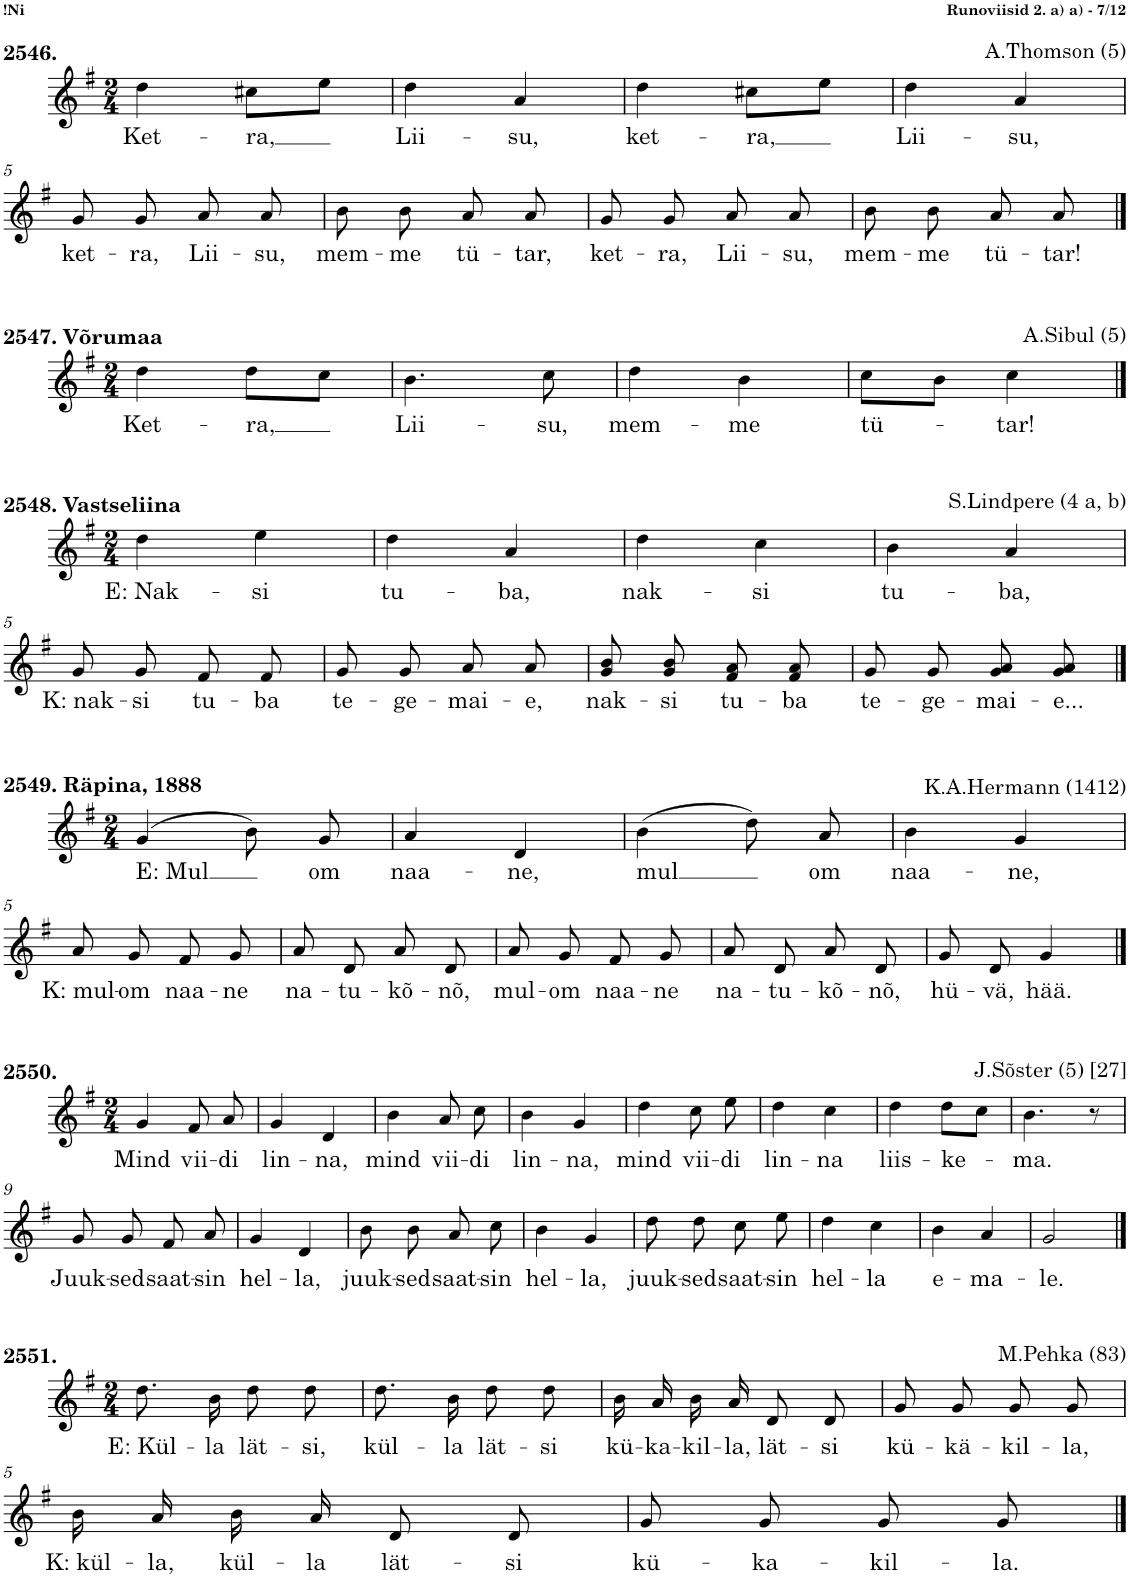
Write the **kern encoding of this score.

**kern	**text
*part1	*part1
*staff1	*staff1
*I"Piano	*
*I'Pno.	*
!!LO:PB:g=z
*clefG2	*
*k[f#]	*
*M2/4	*
=1	=1
!	!LO:LY:b
4dd\	Ket-
!	!LO:LY:b
8cc#X\L	-ra,
8ee\J	.
=2	=2
!	!LO:LY:b
4dd\	Lii-
!	!LO:LY:b
4a/	-su,
=3	=3
!	!LO:LY:b
4dd\	ket-
!	!LO:LY:b
8cc#X\L	-ra,
8ee\J	.
=4	=4
!	!LO:LY:b
4dd\	Lii-
!	!LO:LY:b
4a/	-su,
!!LO:LB:g=z
=5	=5
!	!LO:LY:b
8g/	ket-
!	!LO:LY:b
8g/	-ra,
!	!LO:LY:b
8a/	Lii-
!	!LO:LY:b
8a/	-su,
=6	=6
!	!LO:LY:b
8b\	mem-
!	!LO:LY:b
8b\	-me
!	!LO:LY:b
8a/	tü-
!	!LO:LY:b
8a/	-tar,
=7	=7
!	!LO:LY:b
8g/	ket-
!	!LO:LY:b
8g/	-ra,
!	!LO:LY:b
8a/	Lii-
!	!LO:LY:b
8a/	-su,
=8	=8
!	!LO:LY:b
8b\	mem-
!	!LO:LY:b
8b\	-me
!	!LO:LY:b
8a/	tü-
!	!LO:LY:b
8a/	-tar!
!!LO:LB:g=z
==1	==1
*k[f#]	*
*M2/4	*
!	!LO:LY:b
4dd\	Ket-
!	!LO:LY:b
8dd\L	-ra,
8cc\J	.
=2	=2
!	!LO:LY:b
4.b\	Lii-
!	!LO:LY:b
8cc\	-su,
=3	=3
!	!LO:LY:b
4dd\	mem-
!	!LO:LY:b
4b\	-me
=4	=4
!	!LO:LY:b
8cc\L	tü-
8b\J	.
!	!LO:LY:b
4cc\	-tar!
!!LO:LB:g=z
==1	==1
*k[f#]	*
*M2/4	*
!	!LO:LY:b
4dd\	E: Nak-
!	!LO:LY:b
4ee\	-si
=2	=2
!	!LO:LY:b
4dd\	tu-
!	!LO:LY:b
4a/	-ba,
=3	=3
!	!LO:LY:b
4dd\	nak-
!	!LO:LY:b
4cc\	-si
=4	=4
!	!LO:LY:b
4b\	tu-
!	!LO:LY:b
4a/	-ba,
!!LO:LB:g=z
=5	=5
!	!LO:LY:b
8g/	K: nak-
!	!LO:LY:b
8g/	-si
!	!LO:LY:b
8f#/	tu-
!	!LO:LY:b
8f#/	-ba
=6	=6
!	!LO:LY:b
8g/	te-
!	!LO:LY:b
8g/	-ge-
!	!LO:LY:b
8a/	-mai-
!	!LO:LY:b
8a/	-e,
=7	=7
!	!LO:LY:b
8g/ 8b/	nak-
!	!LO:LY:b
8g/ 8b/	-si
!	!LO:LY:b
8f#/ 8a/	tu-
!	!LO:LY:b
8f#/ 8a/	-ba
=8	=8
!	!LO:LY:b
8g/	te-
!	!LO:LY:b
8g/	-ge-
!	!LO:LY:b
8g/ 8a/	-mai-
!	!LO:LY:b
8g/ 8a/	-e...
!!LO:LB:g=z
==1	==1
*k[f#]	*
*M2/4	*
!	!LO:LY:b
(4g/	E: Mul
8b\)	.
!	!LO:LY:b
8g/	om
=2	=2
!	!LO:LY:b
4a/	naa-
!	!LO:LY:b
4d/	-ne,
=3	=3
!	!LO:LY:b
(4b\	mul
8dd\)	.
!	!LO:LY:b
8a/	om
=4	=4
!	!LO:LY:b
4b\	naa-
!	!LO:LY:b
4g/	-ne,
!!LO:LB:g=z
=5	=5
!	!LO:LY:b
8a/	K: mul-
!	!LO:LY:b
8g/	-om
!	!LO:LY:b
8f#/	naa-
!	!LO:LY:b
8g/	-ne
=6	=6
!	!LO:LY:b
8a/	na-
!	!LO:LY:b
8d/	-tu-
!	!LO:LY:b
8a/	-kõ-
!	!LO:LY:b
8d/	-nõ,
=7	=7
!	!LO:LY:b
8a/	mul-
!	!LO:LY:b
8g/	-om
!	!LO:LY:b
8f#/	naa-
!	!LO:LY:b
8g/	-ne
=8	=8
!	!LO:LY:b
8a/	na-
!	!LO:LY:b
8d/	-tu-
!	!LO:LY:b
8a/	-kõ-
!	!LO:LY:b
8d/	-nõ,
=9	=9
!	!LO:LY:b
8g/	hü-
!	!LO:LY:b
8d/	-vä,
!	!LO:LY:b
4g/	hää.
!!LO:LB:g=z
==1	==1
*k[f#]	*
*M2/4	*
!	!LO:LY:b
4g/	Mind
!	!LO:LY:b
8f#/	vii-
!	!LO:LY:b
8a/	-di
=2	=2
!	!LO:LY:b
4g/	lin-
!	!LO:LY:b
4d/	-na,
=3	=3
!	!LO:LY:b
4b\	mind
!	!LO:LY:b
8a/	vii-
!	!LO:LY:b
8cc\	-di
=4	=4
!	!LO:LY:b
4b\	lin-
!	!LO:LY:b
4g/	-na,
=5	=5
!	!LO:LY:b
4dd\	mind
!	!LO:LY:b
8cc\	vii-
!	!LO:LY:b
8ee\	-di
=6	=6
!	!LO:LY:b
4dd\	lin-
!	!LO:LY:b
4cc\	-na
=7	=7
!	!LO:LY:b
4dd\	liis-
!	!LO:LY:b
8dd\L	-ke-
8cc\J	.
=8	=8
!	!LO:LY:b
4.b\	-ma.
8r	.
!!LO:LB:g=z
=9	=9
!	!LO:LY:b
8g/	Juuk-
!	!LO:LY:b
8g/	-sed
!	!LO:LY:b
8f#/	saat-
!	!LO:LY:b
8a/	-sin
=10	=10
!	!LO:LY:b
4g/	hel-
!	!LO:LY:b
4d/	-la,
=11	=11
!	!LO:LY:b
8b\	juuk-
!	!LO:LY:b
8b\	-sed
!	!LO:LY:b
8a/	saat-
!	!LO:LY:b
8cc\	-sin
=12	=12
!	!LO:LY:b
4b\	hel-
!	!LO:LY:b
4g/	-la,
=13	=13
!	!LO:LY:b
8dd\	juuk-
!	!LO:LY:b
8dd\	-sed
!	!LO:LY:b
8cc\	saat-
!	!LO:LY:b
8ee\	-sin
=14	=14
!	!LO:LY:b
4dd\	hel-
!	!LO:LY:b
4cc\	-la
=15	=15
!	!LO:LY:b
4b\	e-
!	!LO:LY:b
4a/	-ma-
=16	=16
!	!LO:LY:b
2g/	-le.
!!LO:LB:g=z
==1	==1
*k[f#]	*
*M2/4	*
!	!LO:LY:b
8.dd\	E: Kül-
!	!LO:LY:b
16b\	-la
!	!LO:LY:b
8dd\	lät-
!	!LO:LY:b
8dd\	-si,
=2	=2
!	!LO:LY:b
8.dd\	kül-
!	!LO:LY:b
16b\	-la
!	!LO:LY:b
8dd\	lät-
!	!LO:LY:b
8dd\	-si
=3	=3
!	!LO:LY:b
16b\	kü-
!	!LO:LY:b
16a/	-ka-
!	!LO:LY:b
16b\	-kil-
!	!LO:LY:b
16a/	-la,
!	!LO:LY:b
8d/	lät-
!	!LO:LY:b
8d/	-si
=4	=4
!	!LO:LY:b
8g/	kü-
!	!LO:LY:b
8g/	-kä-
!	!LO:LY:b
8g/	-kil-
!	!LO:LY:b
8g/	-la,
!!LO:LB:g=z
=5	=5
!	!LO:LY:b
16b\	K: kül-
!	!LO:LY:b
16a/	-la,
!	!LO:LY:b
16b\	kül-
!	!LO:LY:b
16a/	-la
!	!LO:LY:b
8d/	lät-
!	!LO:LY:b
8d/	-si
=6	=6
!	!LO:LY:b
8g/	kü-
!	!LO:LY:b
8g/	-ka-
!	!LO:LY:b
8g/	-kil-
!	!LO:LY:b
8g/	-la.
==	==
*-	*-
